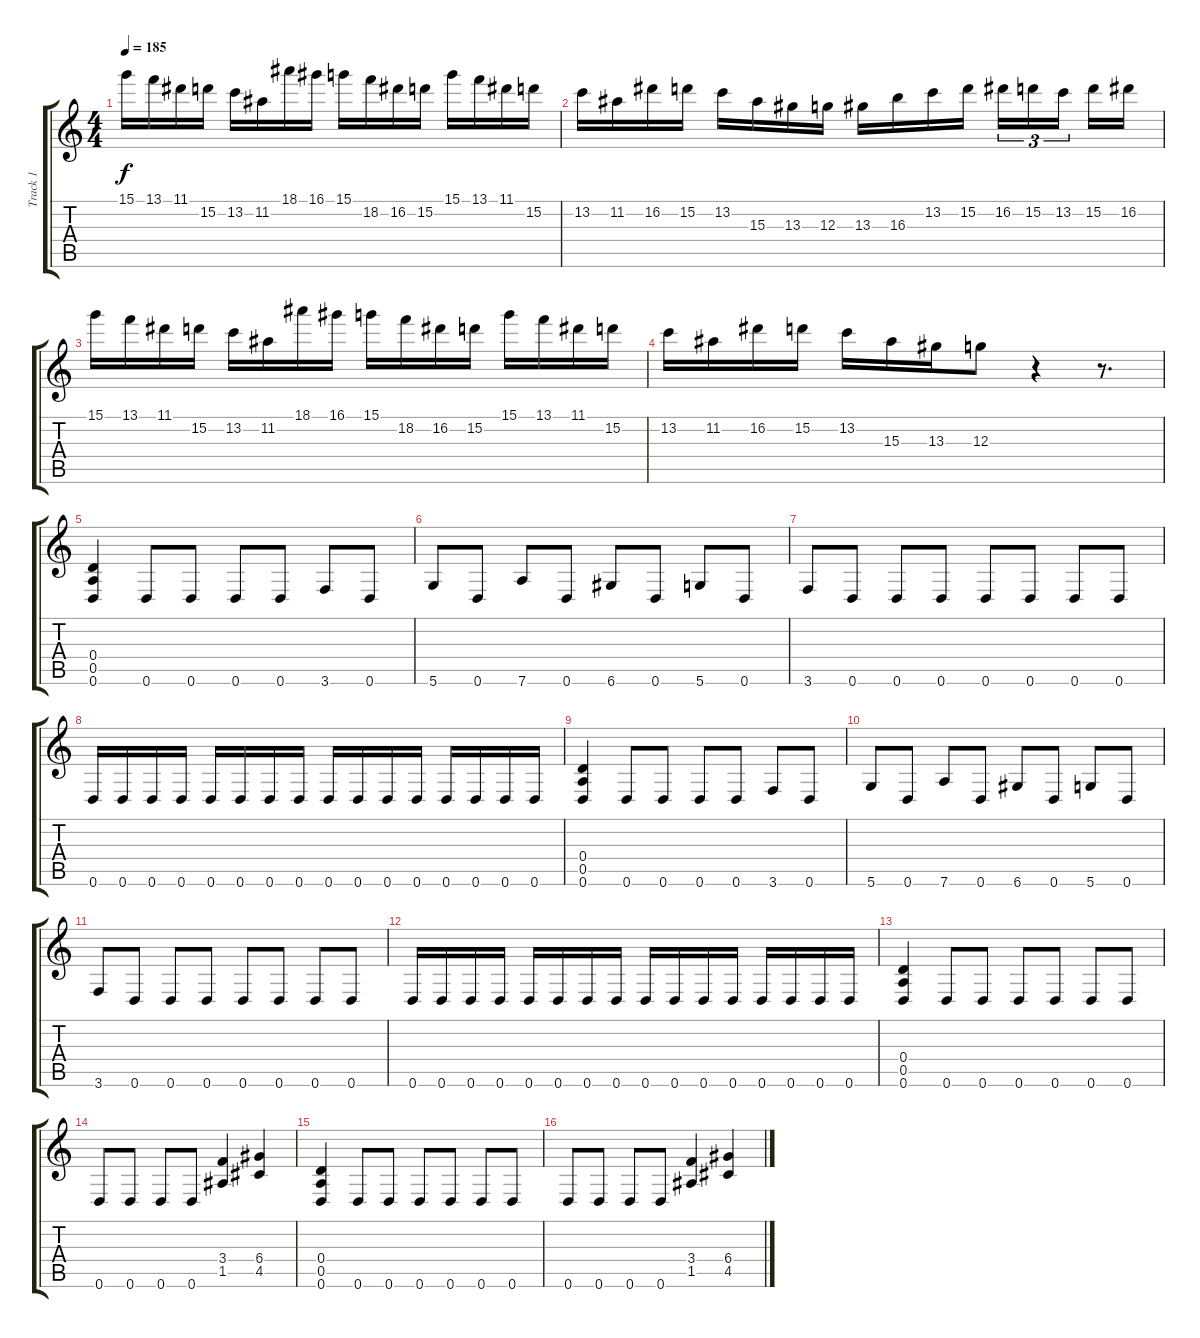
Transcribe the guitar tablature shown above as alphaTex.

\track ("Track 1" "Track 1") {instrument overdrivenguitar}
\staff {score tabs}
\tuning (E4 B3 G3 D3 A2 D2) {hide}
\ts (4 4)
\tempo 185
\clef g2
\ks c
15.1.16{dy f} 13.1.16 11.1.16 15.2.16 13.2.16 11.2.16 18.1.16 16.1.16 15.1.16 18.2.16 16.2.16 15.2.16 15.1.16 13.1.16 11.1.16 15.2.16 |
13.2.16 11.2.16 16.2.16 15.2.16 13.2.16 15.3.16 13.3.16 12.3.16 13.3.16 16.3.16 13.2.16 15.2.16 16.2.16{tu (3 2)} 15.2.16{tu (3 2)} 13.2.16{tu (3 2) beam splitsecondary} 15.2.16 16.2.16 |
15.1.16 13.1.16 11.1.16 15.2.16 13.2.16 11.2.16 18.1.16 16.1.16 15.1.16 18.2.16 16.2.16 15.2.16 15.1.16 13.1.16 11.1.16 15.2.16 |
13.2.16 11.2.16 16.2.16 15.2.16 13.2.16 15.3.16 13.3.16 12.3.8 r.4 r.8{d} |
(0.4 0.5 0.6).4 0.6.8 0.6.8 0.6.8 0.6.8 3.6.8 0.6.8 |
5.6.8 0.6.8 7.6.8 0.6.8 6.6.8 0.6.8 5.6.8 0.6.8 |
3.6.8 0.6.8 0.6.8 0.6.8 0.6.8 0.6.8 0.6.8 0.6.8 |
0.6.16 0.6.16 0.6.16 0.6.16 0.6.16 0.6.16 0.6.16 0.6.16 0.6.16 0.6.16 0.6.16 0.6.16 0.6.16 0.6.16 0.6.16 0.6.16 |
(0.4 0.5 0.6).4 0.6.8 0.6.8 0.6.8 0.6.8 3.6.8 0.6.8 |
5.6.8 0.6.8 7.6.8 0.6.8 6.6.8 0.6.8 5.6.8 0.6.8 |
3.6.8 0.6.8 0.6.8 0.6.8 0.6.8 0.6.8 0.6.8 0.6.8 |
0.6.16 0.6.16 0.6.16 0.6.16 0.6.16 0.6.16 0.6.16 0.6.16 0.6.16 0.6.16 0.6.16 0.6.16 0.6.16 0.6.16 0.6.16 0.6.16 |
(0.4 0.5 0.6).4 0.6.8 0.6.8 0.6.8 0.6.8 0.6.8 0.6.8 |
0.6.8 0.6.8 0.6.8 0.6.8 (3.4 1.5).4 (6.4 4.5).4 |
(0.4 0.5 0.6).4 0.6.8 0.6.8 0.6.8 0.6.8 0.6.8 0.6.8 |
0.6.8 0.6.8 0.6.8 0.6.8 (3.4 1.5).4 (6.4 4.5).4
